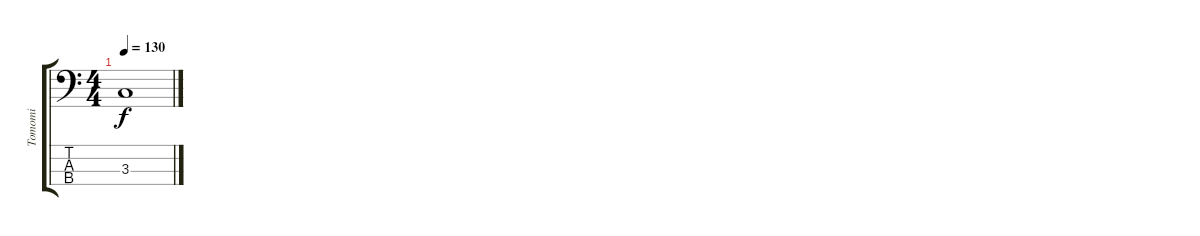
\track ("Tomomi" "Tomomi") {instrument electricbassfinger}
\staff {score tabs}
\tuning (G2 D2 A1 E1) {hide}
\ts (4 4)
\tempo 130
\clef f4
\ks c
3.3{t}.1{dy f}
